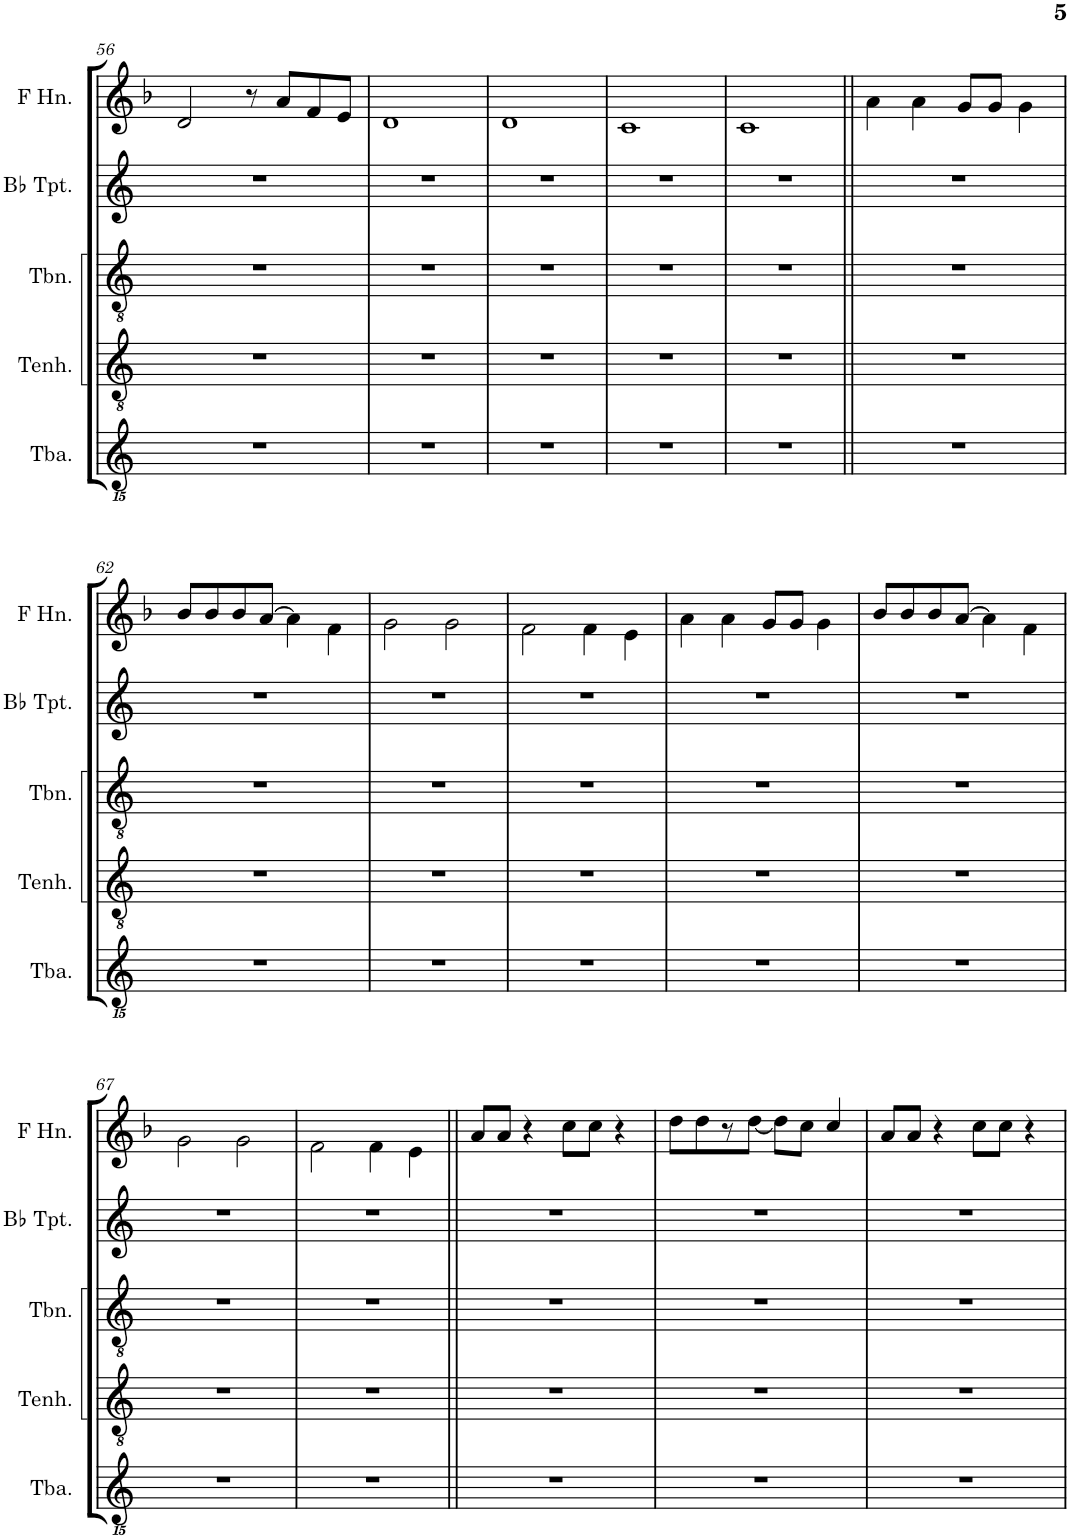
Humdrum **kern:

**kern	**kern	**kern	**kern	**kern
*part5	*part4	*part3	*part2	*part1
*staff5	*staff4	*staff3	*staff2	*staff1
*I"Tuba	*I"Tenorhorn	*I"Trombone	*I"Bb Trumpet	*I"Horn in F
*I'Tba.	*I'Tenh.	*I'Tbn.	*I'Bb Tpt.	*
!!LO:PB:g=z
*clefGvv2	*clefGv2	*clefGv2	*clefG2	*clefG2
*Trd1c2	*Trd1c2	*Trd1c2	*Trd1c2	*Trd4c7
*k[]	*k[]	*k[]	*k[]	*k[b-]
*M4/4	*M4/4	*M4/4	*M4/4	*M4/4
=56	=56	=56	=56	=56
1r	1r	1r	1r	2d/
.	.	.	.	8r
.	.	.	.	8a/L
.	.	.	.	8f/
.	.	.	.	8e/J
=57	=57	=57	=57	=57
1r	1r	1r	1r	1d
=58	=58	=58	=58	=58
1r	1r	1r	1r	1d
=59	=59	=59	=59	=59
1r	1r	1r	1r	1c
=60	=60	=60	=60	=60
1r	1r	1r	1r	1c
=61||	=61||	=61||	=61||	=61||
1r	1r	1r	1r	4a\
.	.	.	.	4a\
.	.	.	.	8g/L
.	.	.	.	8g/J
.	.	.	.	4g\
!!LO:LB:g=z
=62	=62	=62	=62	=62
1r	1r	1r	1r	8b-/L
.	.	.	.	8b-/
.	.	.	.	8b-/
.	.	.	.	[>8a/J
.	.	.	.	4a\]
.	.	.	.	4f\
=63	=63	=63	=63	=63
1r	1r	1r	1r	2g\
.	.	.	.	2g\
=64	=64	=64	=64	=64
1r	1r	1r	1r	2f\
.	.	.	.	4f\
.	.	.	.	4e\
=65	=65	=65	=65	=65
1r	1r	1r	1r	4a\
.	.	.	.	4a\
.	.	.	.	8g/L
.	.	.	.	8g/J
.	.	.	.	4g\
=66	=66	=66	=66	=66
1r	1r	1r	1r	8b-/L
.	.	.	.	8b-/
.	.	.	.	8b-/
.	.	.	.	[>8a/J
.	.	.	.	4a\]
.	.	.	.	4f\
!!LO:LB:g=z
=67	=67	=67	=67	=67
1r	1r	1r	1r	2g\
.	.	.	.	2g\
=68	=68	=68	=68	=68
1r	1r	1r	1r	2f\
.	.	.	.	4f\
.	.	.	.	4e\
=69||	=69||	=69||	=69||	=69||
1r	1r	1r	1r	8a/L
.	.	.	.	8a/J
.	.	.	.	4r
.	.	.	.	8cc\L
.	.	.	.	8cc\J
.	.	.	.	4r
=70	=70	=70	=70	=70
1r	1r	1r	1r	8dd\L
.	.	.	.	8dd\
.	.	.	.	8r
.	.	.	.	[<8dd\J
.	.	.	.	8dd\L]
.	.	.	.	8cc\J
.	.	.	.	4cc/
=71	=71	=71	=71	=71
1r	1r	1r	1r	8a/L
.	.	.	.	8a/J
.	.	.	.	4r
.	.	.	.	8cc\L
.	.	.	.	8cc\J
.	.	.	.	4r
=	=	=	=	=
*-	*-	*-	*-	*-
